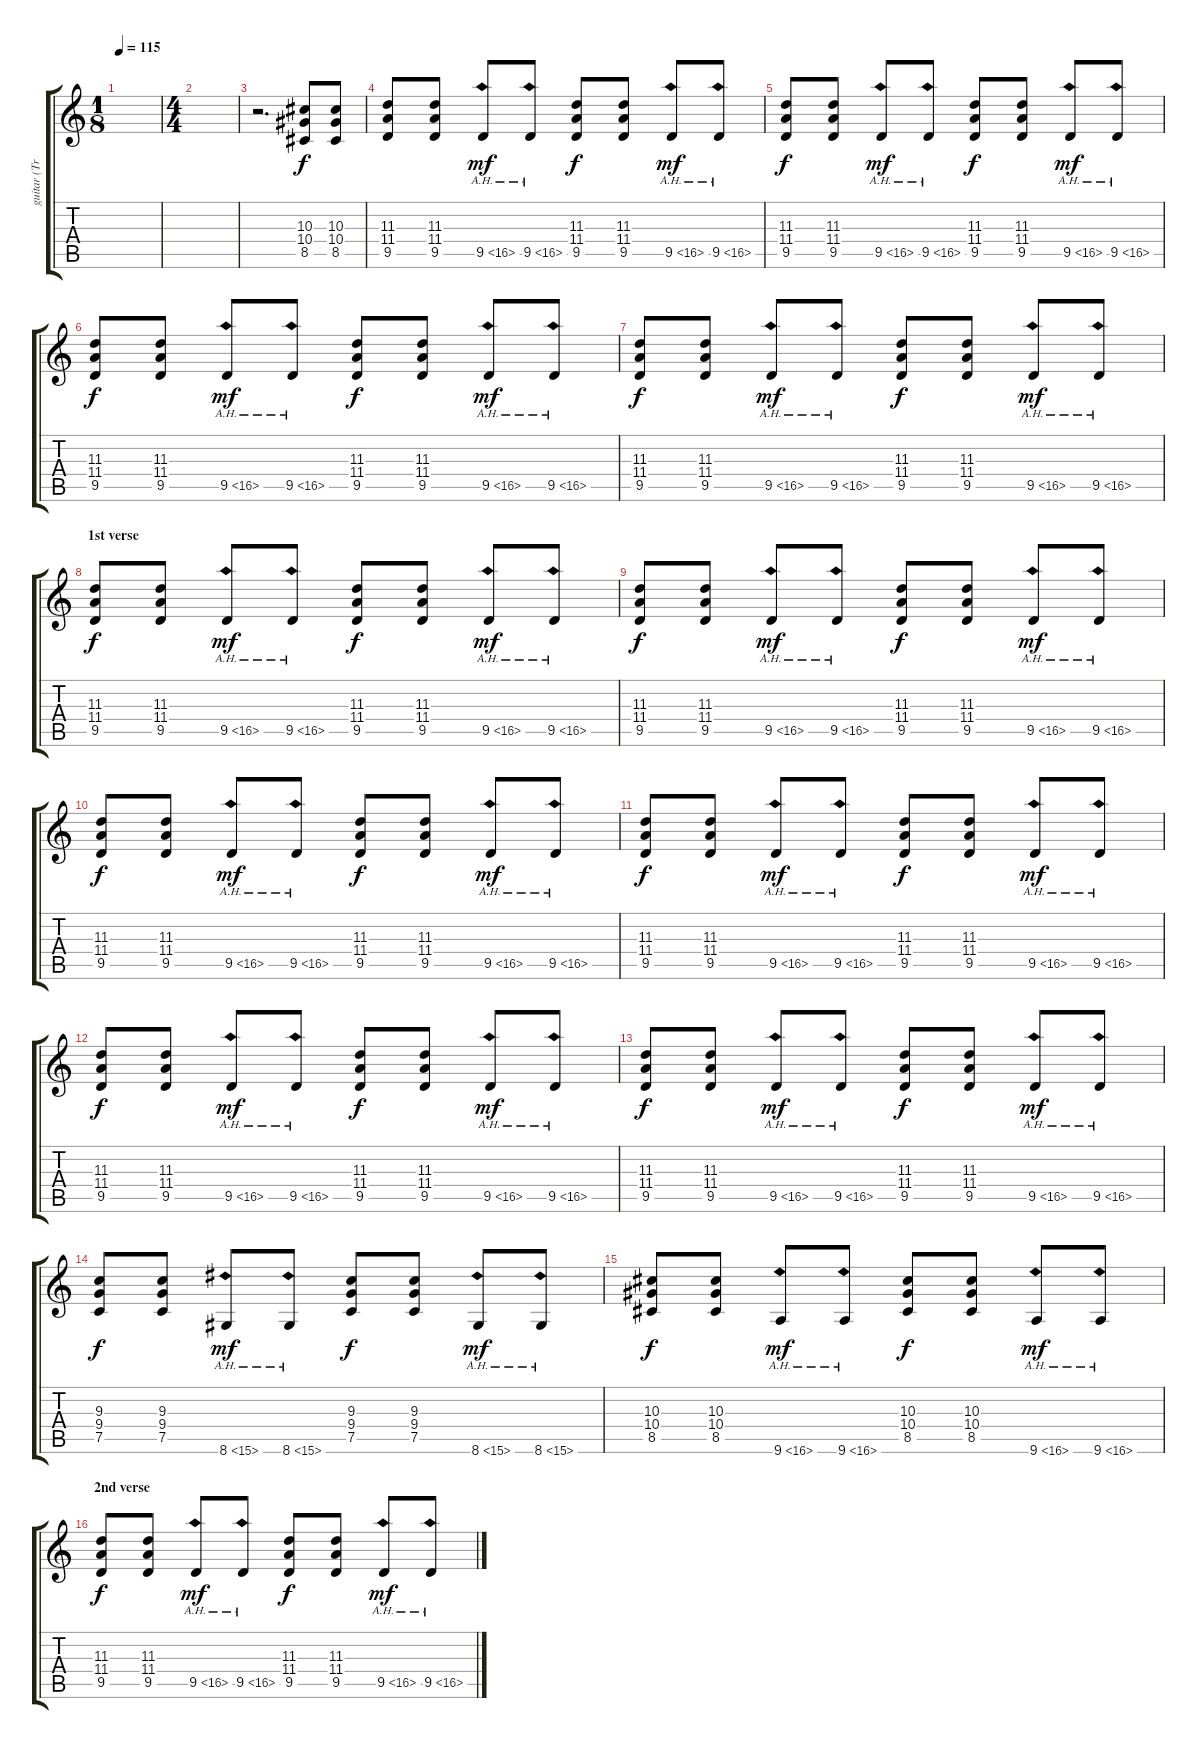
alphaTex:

\track ("guitar (Troy Van Leeuwen)" "guitar (Tr") {instrument overdrivenguitar}
\staff {score tabs}
\tuning (C4 G3 Eb3 Bb2 F2 C2) {hide}
\ts (1 8)
\tempo 115
\clef g2
\ks c
|
\ts (4 4)
|
r.2{d} (10.3 10.4 8.5).8 (10.3 10.4 8.5).8 |
\section ("" "")
(11.3 11.4 9.5).8 (11.3 11.4 9.5).8 9.5{ah 7}.8{dy mf} 9.5{ah 7}.8 (11.3 11.4 9.5).8{dy f} (11.3 11.4 9.5).8 9.5{ah 7}.8{dy mf} 9.5{ah 7}.8 |
(11.3 11.4 9.5).8{dy f} (11.3 11.4 9.5).8 9.5{ah 7}.8{dy mf} 9.5{ah 7}.8 (11.3 11.4 9.5).8{dy f} (11.3 11.4 9.5).8 9.5{ah 7}.8{dy mf} 9.5{ah 7}.8 |
(11.3 11.4 9.5).8{dy f} (11.3 11.4 9.5).8 9.5{ah 7}.8{dy mf} 9.5{ah 7}.8 (11.3 11.4 9.5).8{dy f} (11.3 11.4 9.5).8 9.5{ah 7}.8{dy mf} 9.5{ah 7}.8 |
(11.3 11.4 9.5).8{dy f} (11.3 11.4 9.5).8 9.5{ah 7}.8{dy mf} 9.5{ah 7}.8 (11.3 11.4 9.5).8{dy f} (11.3 11.4 9.5).8 9.5{ah 7}.8{dy mf} 9.5{ah 7}.8 |
\section ("" "1st verse")
(11.3 11.4 9.5).8{dy f} (11.3 11.4 9.5).8 9.5{ah 7}.8{dy mf} 9.5{ah 7}.8 (11.3 11.4 9.5).8{dy f} (11.3 11.4 9.5).8 9.5{ah 7}.8{dy mf} 9.5{ah 7}.8 |
(11.3 11.4 9.5).8{dy f} (11.3 11.4 9.5).8 9.5{ah 7}.8{dy mf} 9.5{ah 7}.8 (11.3 11.4 9.5).8{dy f} (11.3 11.4 9.5).8 9.5{ah 7}.8{dy mf} 9.5{ah 7}.8 |
(11.3 11.4 9.5).8{dy f} (11.3 11.4 9.5).8 9.5{ah 7}.8{dy mf} 9.5{ah 7}.8 (11.3 11.4 9.5).8{dy f} (11.3 11.4 9.5).8 9.5{ah 7}.8{dy mf} 9.5{ah 7}.8 |
(11.3 11.4 9.5).8{dy f} (11.3 11.4 9.5).8 9.5{ah 7}.8{dy mf} 9.5{ah 7}.8 (11.3 11.4 9.5).8{dy f} (11.3 11.4 9.5).8 9.5{ah 7}.8{dy mf} 9.5{ah 7}.8 |
(11.3 11.4 9.5).8{dy f} (11.3 11.4 9.5).8 9.5{ah 7}.8{dy mf} 9.5{ah 7}.8 (11.3 11.4 9.5).8{dy f} (11.3 11.4 9.5).8 9.5{ah 7}.8{dy mf} 9.5{ah 7}.8 |
(11.3 11.4 9.5).8{dy f} (11.3 11.4 9.5).8 9.5{ah 7}.8{dy mf} 9.5{ah 7}.8 (11.3 11.4 9.5).8{dy f} (11.3 11.4 9.5).8 9.5{ah 7}.8{dy mf} 9.5{ah 7}.8 |
\section ("" "")
(9.3 9.4 7.5).8{dy f} (9.3 9.4 7.5).8 8.6{ah 7}.8{dy mf} 8.6{ah 7}.8 (9.3 9.4 7.5).8{dy f} (9.3 9.4 7.5).8 8.6{ah 7}.8{dy mf} 8.6{ah 7}.8 |
(10.3 10.4 8.5).8{dy f} (10.3 10.4 8.5).8 9.6{ah 7}.8{dy mf} 9.6{ah 7}.8 (10.3 10.4 8.5).8{dy f} (10.3 10.4 8.5).8 9.6{ah 7}.8{dy mf} 9.6{ah 7}.8 |
\section ("" "2nd verse")
(11.3 11.4 9.5).8{dy f} (11.3 11.4 9.5).8 9.5{ah 7}.8{dy mf} 9.5{ah 7}.8 (11.3 11.4 9.5).8{dy f} (11.3 11.4 9.5).8 9.5{ah 7}.8{dy mf} 9.5{ah 7}.8
